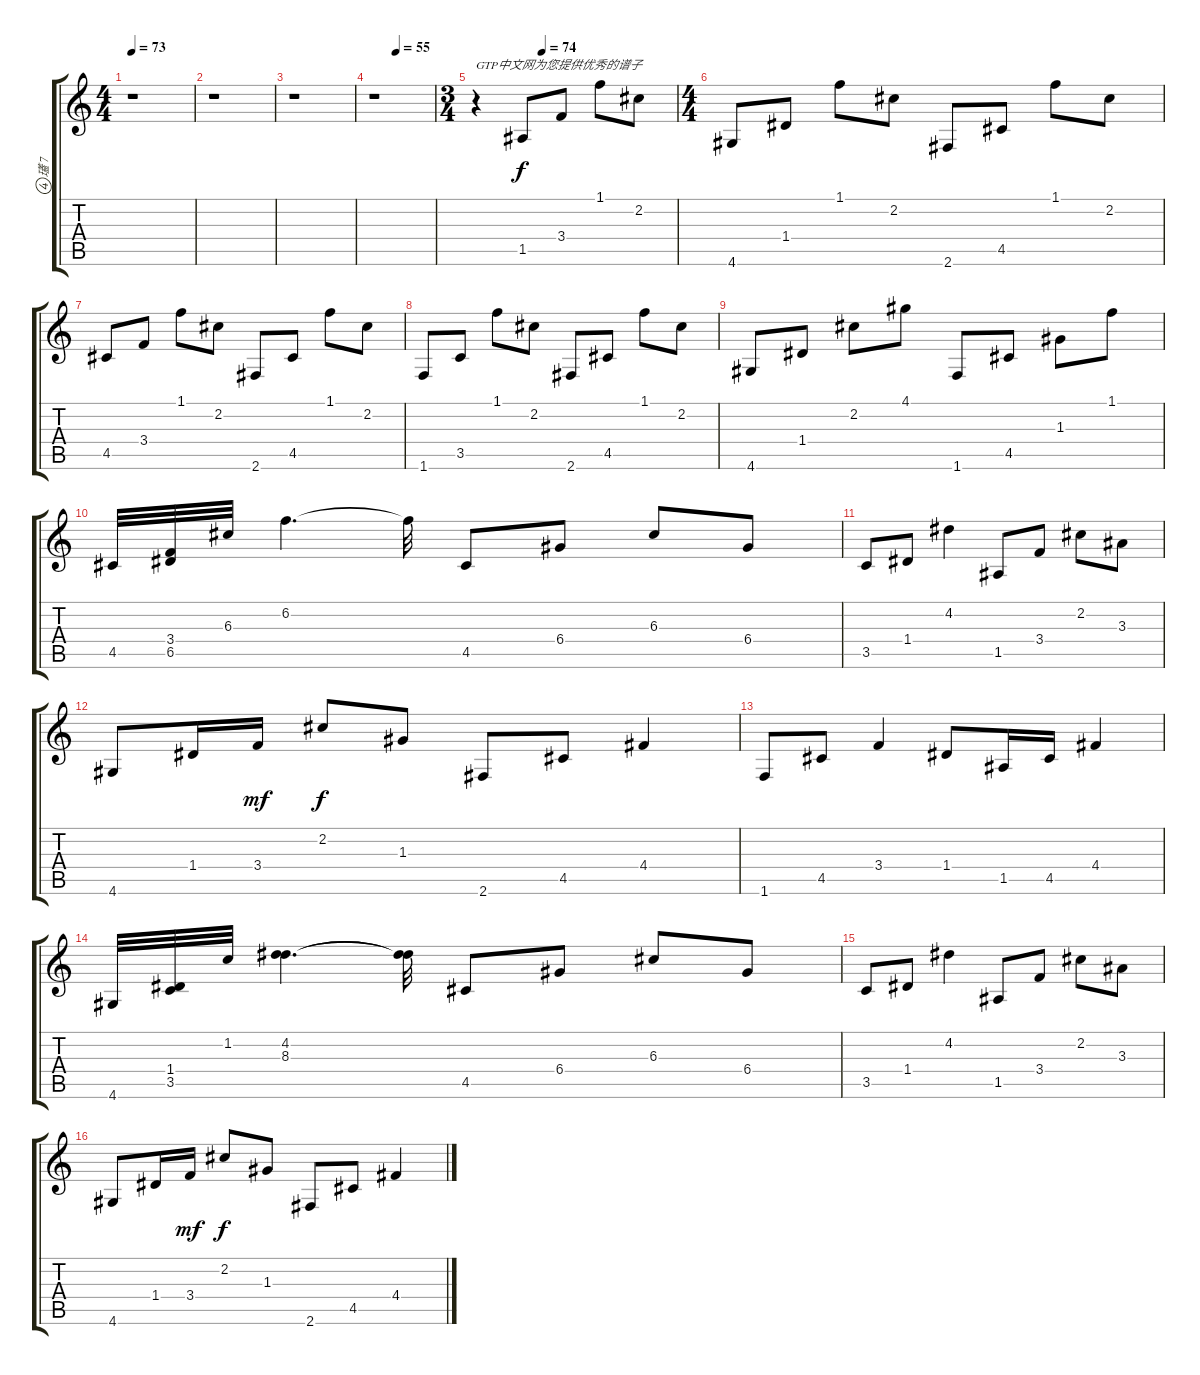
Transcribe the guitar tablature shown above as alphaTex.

\track ("瓂 7" "瓂 7") {instrument acousticguitarsteel}
\staff {score tabs}
\tuning (E4 B3 G3 D3 A2 E2) {hide}
\ts (4 4)
\tempo 73
\clef g2
\ks c
r.1{dy f instrument acousticguitarsteel} |
r.1 |
r.1 |
\tempo (55 0.375)
r.1 |
\ts (3 4)
\tempo (74 0.3333333333333333)
r.4{txt "GTP中文网为您提供优秀的谱子"} 1.5.8 3.4.8 1.1.8 2.2.8 |
\ts (4 4)
4.6.8 1.4.8 1.1.8 2.2.8 2.6.8 4.5.8 1.1.8 2.2.8 |
4.5.8 3.4.8 1.1.8 2.2.8 2.6.8 4.5.8 1.1.8 2.2.8 |
1.6.8 3.5.8 1.1.8 2.2.8 2.6.8 4.5.8 1.1.8 2.2.8 |
4.6.8 1.4.8 2.2.8 4.1.8 1.6.8 4.5.8 1.3.8 1.1.8 |
4.5.32 (3.4 6.5).32 6.3.32 6.2.4{d} 6.2{t}.32 4.5.8 6.4.8 6.3.8 6.4.8 |
3.5.8 1.4.8 4.2.4 1.5.8 3.4.8 2.2.8 3.3.8 |
4.6.8 1.4.16 3.4.16{dy mf} 2.2.8{dy f} 1.3.8 2.6.8 4.5.8 4.4.4 |
1.6.8 4.5.8 3.4.4 1.4.8 1.5.16 4.5.16 4.4.4 |
4.6.32 (1.4 3.5).32 1.2.32 (4.2 8.3).4{d} (4.2{t} 8.3{t}).32 4.5.8 6.4.8 6.3.8 6.4.8 |
3.5.8 1.4.8 4.2.4 1.5.8 3.4.8 2.2.8 3.3.8 |
4.6.8 1.4.16 3.4.16{dy mf} 2.2.8{dy f} 1.3.8 2.6.8 4.5.8 4.4.4
